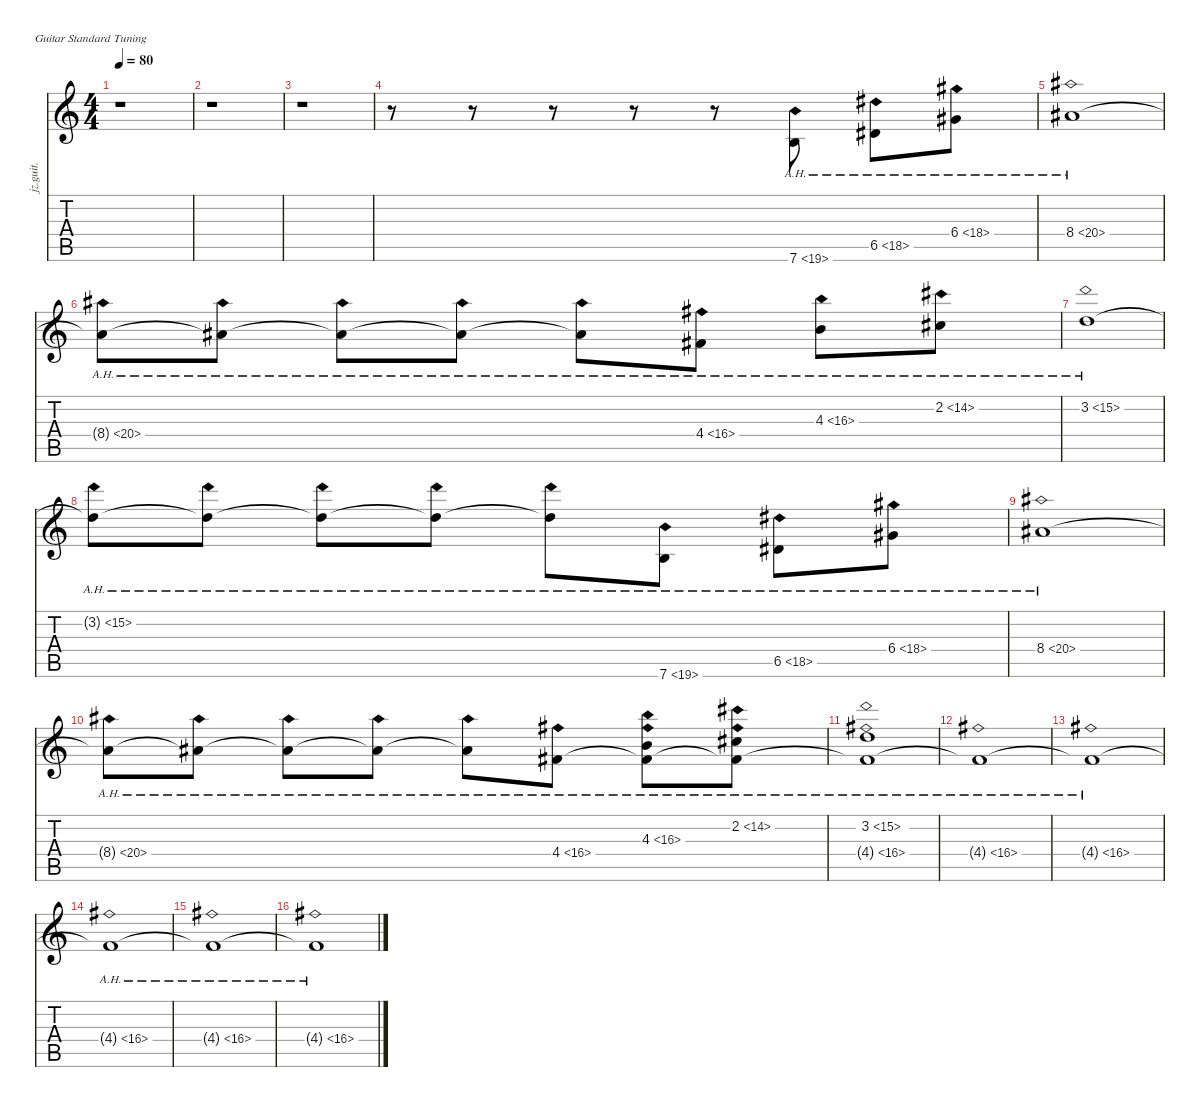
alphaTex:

\defaultSystemsLayout 4
\hideDynamics
\bracketExtendMode nobrackets
\otherSystemsTrackNameOrientation horizontal
\track ("Intro Solo" "jz.guit.") {mute instrument electricguitarjazz}
\staff {score tabs}
\tuning (E4 B3 G3 D3 A2 E2)
\ts (4 4)
\tempo 80
\clef g2
\ks c
r.1{dy f beam Down} |
r.1{beam Down} |
r.1{beam Down} |
r.8{beam Down} r.8{beam Down} r.8{beam Down} r.8{beam Down} r.8{beam Down} 7.6{ah 12}.8{beam Up} 6.5{ah 12 acc #}.8{beam Down} 6.4{ah 12 acc #}.8{beam Down} |
8.4{ah 12 acc #}.1{dy ff beam Down} |
8.4{ah 12 t acc #}.8{dy f beam Down} 8.4{ah 12 t acc #}.8{beam Down} 8.4{ah 12 t acc #}.8{beam Down} 8.4{ah 12 t acc #}.8{beam Down} 8.4{ah 12 t acc #}.8{beam Down} 4.4{ah 12 acc #}.8{beam Down} 4.3{ah 12}.8{beam Down} 2.2{ah 12 acc #}.8{beam Down} |
3.2{ah 12}.1{beam Down} |
3.2{ah 12 t}.8{beam Down} 3.2{ah 12 t}.8{beam Down} 3.2{ah 12 t}.8{beam Down} 3.2{ah 12 t}.8{beam Down} 3.2{ah 12 t}.8{beam Down} 7.6{ah 12}.8{beam Down} 6.5{ah 12 acc #}.8{beam Down} 6.4{ah 12 acc #}.8{beam Down} |
8.4{ah 12 acc #}.1{dy ff beam Down} |
8.4{ah 12 t acc #}.8{dy f beam Down} 8.4{ah 12 t acc #}.8{beam Down} 8.4{ah 12 t acc #}.8{beam Down} 8.4{ah 12 t acc #}.8{beam Down} 8.4{ah 12 t acc #}.8{beam Down} 4.4{ah 12 acc #}.8{beam Down} (4.3{ah 12} 4.4{ah 12 t acc #}).8{beam Down} (2.2{ah 12 acc #} 4.4{ah 12 t acc #}).8{beam Down} |
(3.2{ah 12} 4.4{ah 12 t acc #}).1{beam Down} |
4.4{ah 12 t acc #}.1{dy mf beam Down} |
4.4{ah 12 t acc #}.1{beam Down} |
4.4{ah 12 t acc #}.1{beam Down} |
4.4{ah 12 t acc #}.1{beam Down} |
4.4{ah 12 t acc #}.1{beam Down}
